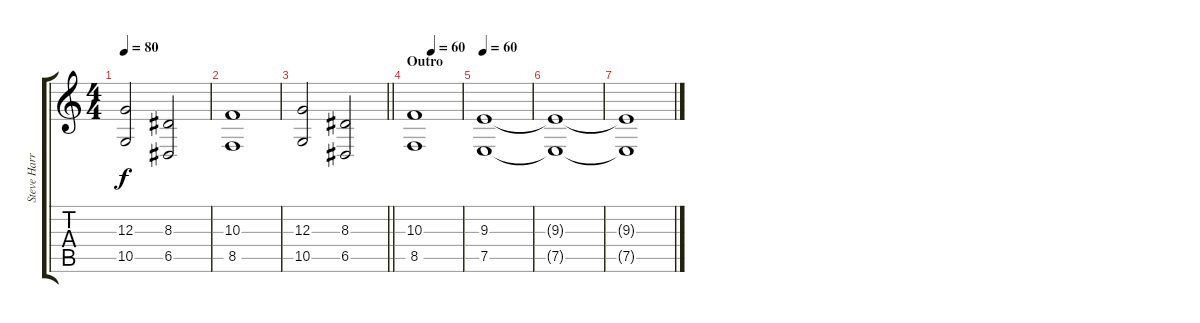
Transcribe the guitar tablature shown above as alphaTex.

\track ("Steve Harris (Sintetizador)" "Steve Harr") {instrument synthstrings1}
\staff {score tabs}
\tuning (E4 B3 G3 D3 A2 E2) {hide}
\ts (4 4)
\tempo 80
\clef g2
\ks c
(12.3 10.5).2{dy f} (8.3 6.5).2 |
(10.3 8.5).1 |
\barLineRight lightlight
(12.3 10.5).2 (8.3 6.5).2 |
\section ("" "Outro")
\tempo (60 0.375)
(10.3 8.5).1 |
\tempo 60
(9.3 7.5).1 |
(9.3{t} 7.5{t}).1 |
(9.3{t} 7.5{t}).1{volume 0}
